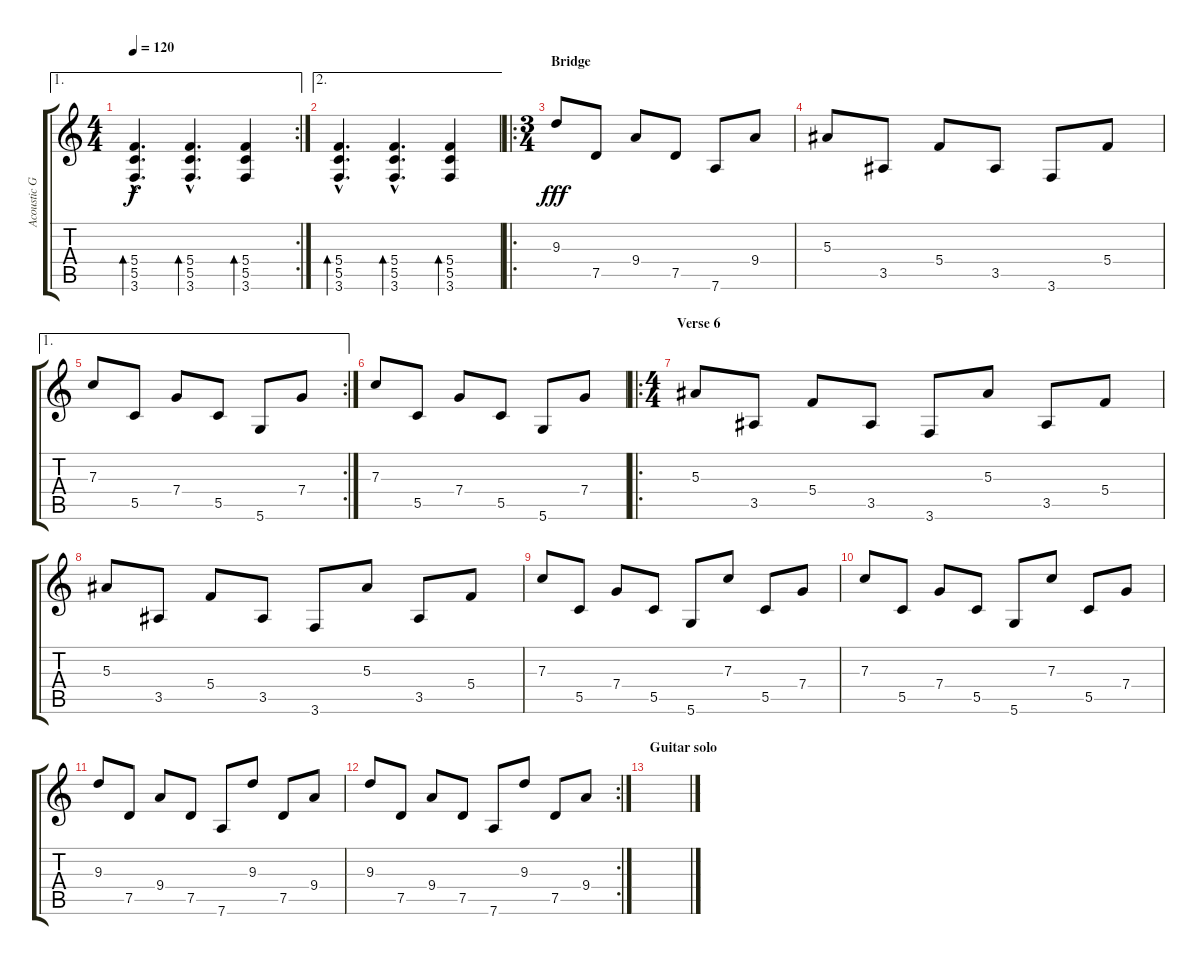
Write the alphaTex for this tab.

\track ("Acoustic Guitar 1" "Acoustic G") {instrument acousticguitarsteel}
\staff {score tabs}
\tuning (D4 A3 F3 C3 G2 D2) {hide}
\ae 1
\rc 2
\ts (4 4)
\tempo 120
\clef g2
\ks c
(5.4{hac} 5.5{hac} 3.6{hac}).4{d bd 240 dy f} (5.4{hac} 5.5{hac} 3.6{hac}).4{d bd 240} (5.4 5.5 3.6).4{bd 240} |
\ae 2
(5.4{hac} 5.5{hac} 3.6{hac}).4{d bd 240} (5.4{hac} 5.5{hac} 3.6{hac}).4{d bd 240} (5.4 5.5 3.6).4{bd 240} |
\ro
\ts (3 4)
\section ("" "Bridge")
9.3.8{dy fff} 7.5.8 9.4.8 7.5.8 7.6.8 9.4.8 |
5.3.8 3.5.8 5.4.8 3.5.8 3.6.8 5.4.8 |
\ae 1
\rc 2
7.3.8 5.5.8 7.4.8 5.5.8 5.6.8 7.4.8 |
7.3.8 5.5.8 7.4.8 5.5.8 5.6.8 7.4.8 |
\ro
\ts (4 4)
\section ("" "Verse 6")
5.3.8 3.5.8 5.4.8 3.5.8 3.6.8 5.3.8 3.5.8 5.4.8 |
5.3.8 3.5.8 5.4.8 3.5.8 3.6.8 5.3.8 3.5.8 5.4.8 |
7.3.8 5.5.8 7.4.8 5.5.8 5.6.8 7.3.8 5.5.8 7.4.8 |
7.3.8 5.5.8 7.4.8 5.5.8 5.6.8 7.3.8 5.5.8 7.4.8 |
9.3.8 7.5.8 9.4.8 7.5.8 7.6.8 9.3.8 7.5.8 9.4.8 |
\rc 2
9.3.8 7.5.8 9.4.8 7.5.8 7.6.8 9.3.8 7.5.8 9.4.8 |
\section ("" "Guitar solo")
